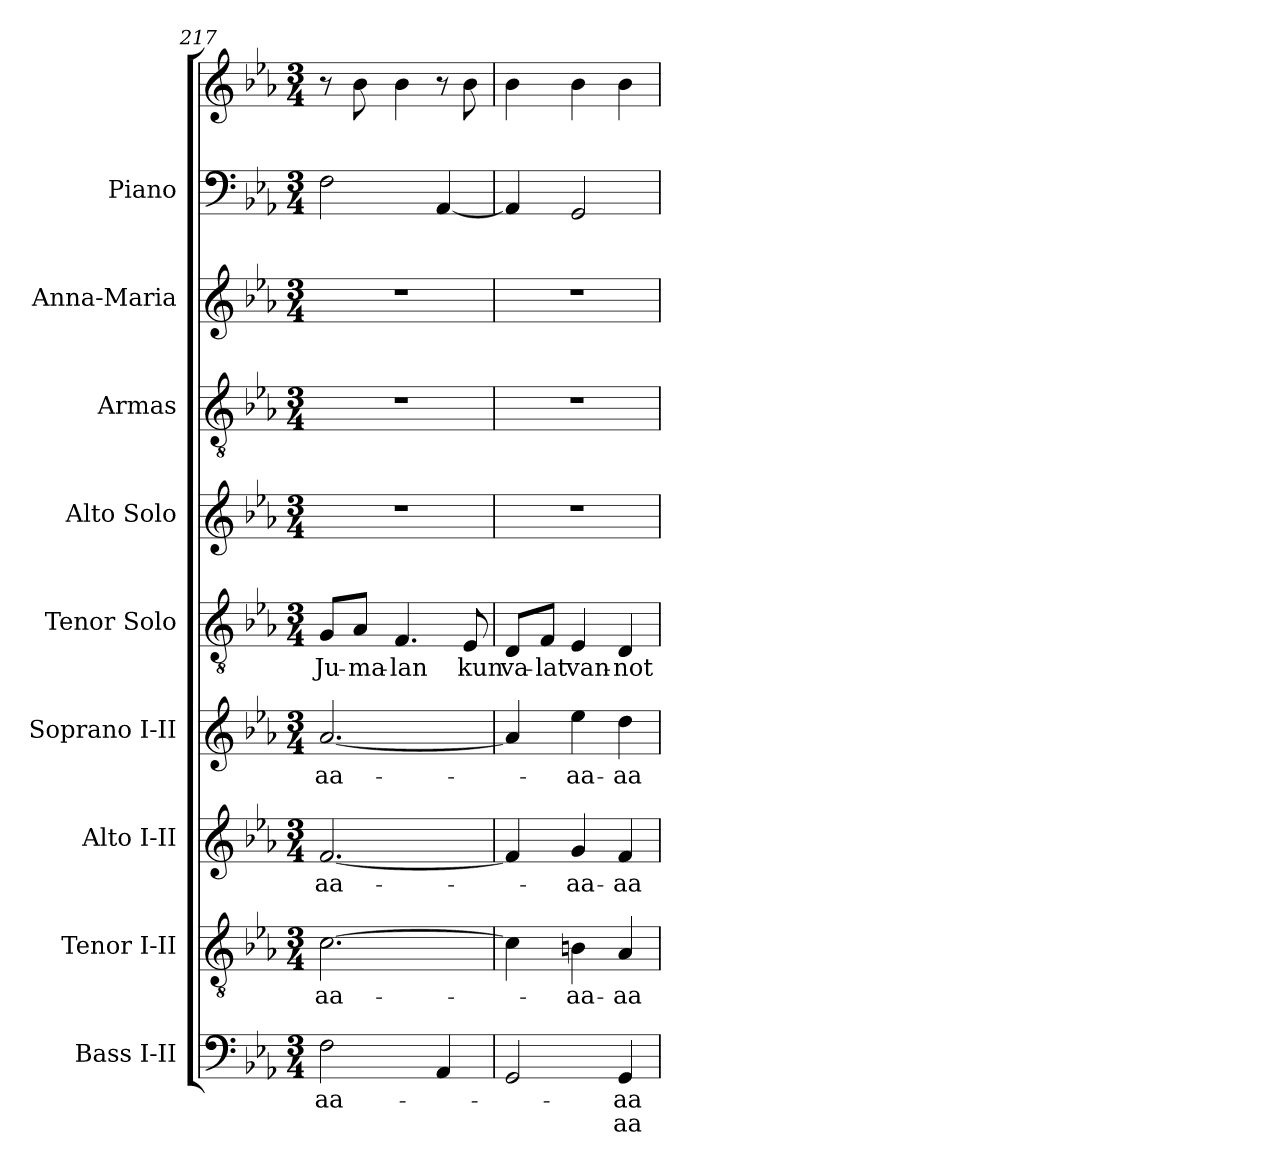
**kern	**text	**text	**kern	**text	**kern	**text	**kern	**text	**kern	**text	**kern	**kern	**kern	**kern	**kern
*part9	*part9	*part9	*part8	*part8	*part7	*part7	*part6	*part6	*part5	*part5	*part4	*part3	*part2	*part1	*part1
*staff10	*staff10	*staff10	*staff9	*staff9	*staff8	*staff8	*staff7	*staff7	*staff6	*staff6	*staff5	*staff4	*staff3	*staff2	*staff1
*I"Bass I-II	*	*	*I"Tenor I-II	*	*I"Alto I-II	*	*I"Soprano I-II	*	*I"Tenor Solo	*	*I"Alto Solo	*I"Armas	*I"Anna-Maria	*I"Piano	*
*I'B.	*	*	*I'T.	*	*I'A.	*	*I'S.	*	*I'T. Solo	*	*I'A. Solo	*I'Armas	*I'A-M	*I'Pno.	*
*clefF4	*	*	*clefGv2	*	*clefG2	*	*clefG2	*	*clefGv2	*	*clefG2	*clefGv2	*clefG2	*clefF4	*clefG2
*	*	*	*ITrd7c12	*	*	*	*	*	*ITrd7c12	*	*	*ITrd7c12	*	*	*
*k[b-e-a-]	*	*	*k[b-e-a-]	*	*k[b-e-a-]	*	*k[b-e-a-]	*	*k[b-e-a-]	*	*k[b-e-a-]	*k[b-e-a-]	*k[b-e-a-]	*k[b-e-a-]	*k[b-e-a-]
*E-:	*	*	*E-:	*	*E-:	*	*E-:	*	*E-:	*	*E-:	*E-:	*E-:	*E-:	*E-:
*M3/4	*	*	*M3/4	*	*M3/4	*	*M3/4	*	*M3/4	*	*M3/4	*M3/4	*M3/4	*M3/4	*M3/4
=217	=217	=217	=217	=217	=217	=217	=217	=217	=217	=217	=217	=217	=217	=217	=217
!	!LO:LY:b:color=#000000	!	!	!	!	!	!	!	!	!	!	!	!	!	!
!	!	!	!	!LO:LY:b:color=#000000	!	!	!	!	!	!	!	!	!	!	!
!	!	!	!	!	!	!LO:LY:b:color=#000000	!	!	!	!	!	!	!	!	!
!	!	!	!	!	!	!	!	!LO:LY:b:color=#000000	!	!	!	!	!	!	!
!	!	!	!	!	!	!	!	!	!	!LO:LY:b:color=#000000	!LO:N:vis=1	!LO:N:vis=1	!LO:N:vis=1	!	!
2Fi\	-aa-	.	[>2.Ci\	-aa-	[<2.fi/	-aa-	[<2.a-i/	-aa-	8GGi/L	Ju-	2.r	2.r	2.r	2Fi\	8r
!	!	!	!	!	!	!	!	!	!	!LO:LY:b:color=#000000	!	!	!	!	!
.	.	.	.	.	.	.	.	.	8AA-i/J	-ma-	.	.	.	.	8b-i\
!	!	!	!	!	!	!	!	!	!	!LO:LY:b:color=#000000	!	!	!	!	!
.	.	.	.	.	.	.	.	.	4.FFi/	-lan	.	.	.	.	4b-i\
4AA-i/	.	.	.	.	.	.	.	.	.	.	.	.	.	[<4AA-i/	8r
!	!	!	!	!	!	!	!	!	!	!LO:LY:b:color=#000000	!	!	!	!	!
.	.	.	.	.	.	.	.	.	8EE-i/	kun	.	.	.	.	8b-i\
=218	=218	=218	=218	=218	=218	=218	=218	=218	=218	=218	=218	=218	=218	=218	=218
!	!	!	!	!	!	!	!	!	!	!LO:LY:b:color=#000000	!LO:N:vis=1	!LO:N:vis=1	!LO:N:vis=1	!	!
2GGi/	.	.	4Ci\]	.	4fi/]	.	4a-i/]	.	8DDi/L	va-	2.r	2.r	2.r	4AA-i/]	4b-i\
!	!	!	!	!	!	!	!	!	!	!LO:LY:b:color=#000000	!	!	!	!	!
.	.	.	.	.	.	.	.	.	8FFi/J	-lat	.	.	.	.	.
!	!	!	!	!LO:LY:b:color=#000000	!	!	!	!	!	!	!	!	!	!	!
!	!	!	!	!	!	!LO:LY:b:color=#000000	!	!	!	!	!	!	!	!	!
!	!	!	!	!	!	!	!	!LO:LY:b:color=#000000	!	!	!	!	!	!	!
!	!	!	!	!	!	!	!	!	!	!LO:LY:b:color=#000000	!	!	!	!	!
.	.	.	4BBni\	-aa-	4gi/	-aa-	4ee-i\	-aa-	4EE-i/	van-	.	.	.	2GGi/	4b-i\
!	!LO:LY:b:color=#000000	!LO:LY:b:color=#000000	!	!	!	!	!	!	!	!	!	!	!	!	!
!	!	!	!	!LO:LY:b:color=#000000	!	!	!	!	!	!	!	!	!	!	!
!	!	!	!	!	!	!LO:LY:b:color=#000000	!	!	!	!	!	!	!	!	!
!	!	!	!	!	!	!	!	!LO:LY:b:color=#000000	!	!	!	!	!	!	!
!	!	!	!	!	!	!	!	!	!	!LO:LY:b:color=#000000	!	!	!	!	!
4GGi/	-aa-	-aa-	4AA-i/	-aa-	4fi/	-aa-	4ddi\	-aa-	4DDi/	-not-	.	.	.	.	4b-i\
=	=	=	=	=	=	=	=	=	=	=	=	=	=	=	=
*-	*-	*-	*-	*-	*-	*-	*-	*-	*-	*-	*-	*-	*-	*-	*-
